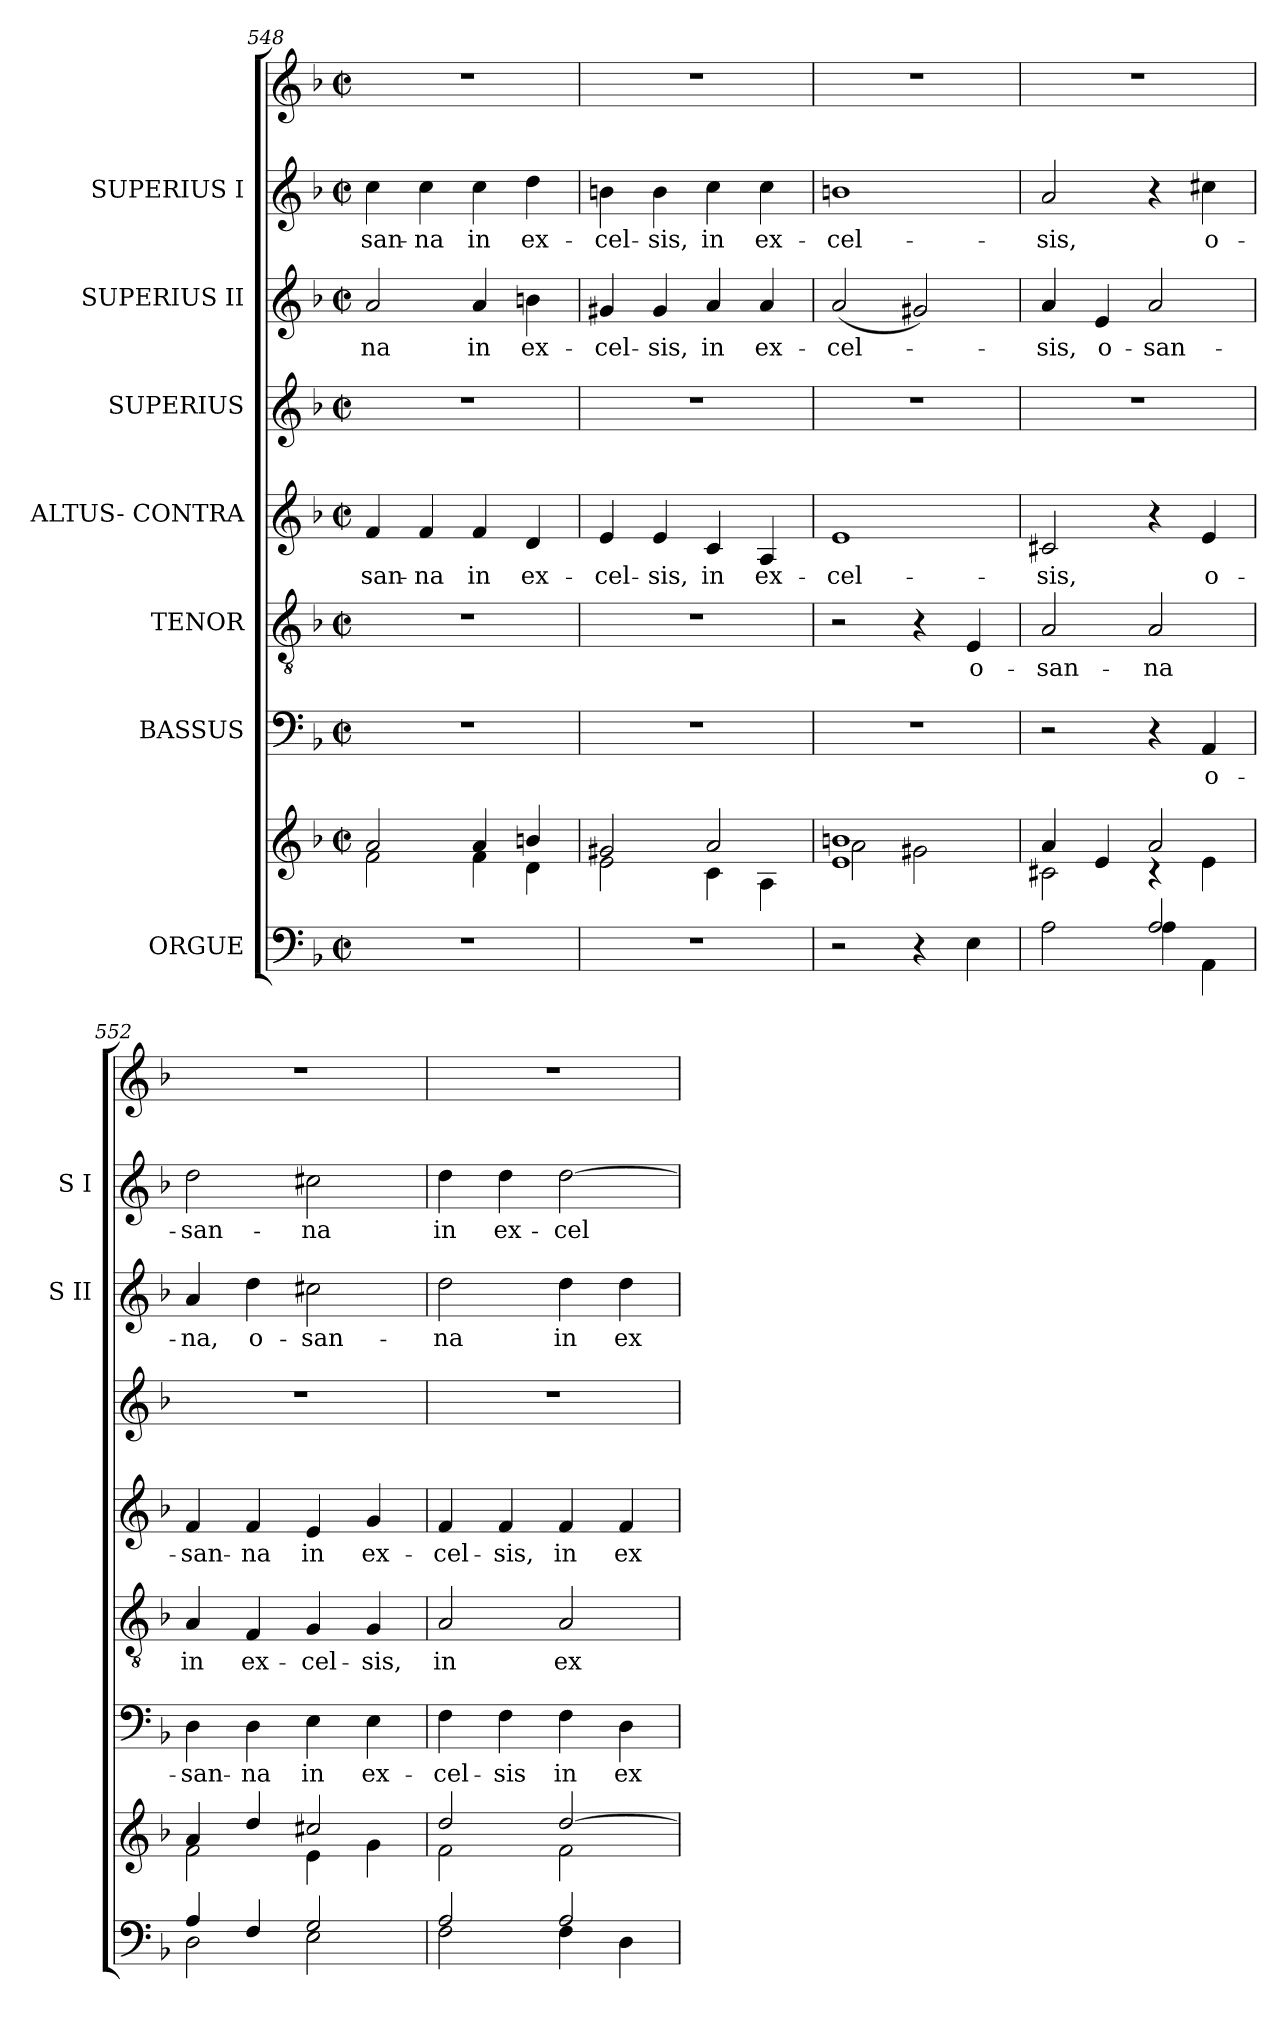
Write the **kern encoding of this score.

**kern	**kern	**kern	**text	**kern	**text	**kern	**text	**kern	**kern	**text	**kern	**text	**kern
*part8	*part8	*part7	*part7	*part6	*part6	*part5	*part5	*part4	*part3	*part3	*part2	*part2	*part1
*staff9	*staff8	*staff7	*staff7	*staff6	*staff6	*staff5	*staff5	*staff4	*staff3	*staff3	*staff2	*staff2	*staff1
*I"ORGUE	*	*I"BASSUS	*	*I"TENOR	*	*I"ALTUS- CONTRA	*	*I"SUPERIUS	*I"SUPERIUS II	*	*I"SUPERIUS I	*	*
*	*	*	*	*	*	*	*	*	*I'S II	*	*I'S I	*	*
*clefF4	*clefG2	*clefF4	*	*clefGv2	*	*clefG2	*	*clefG2	*clefG2	*	*clefG2	*	*clefG2
*k[b-]	*k[b-]	*k[b-]	*	*k[b-]	*	*k[b-]	*	*k[b-]	*k[b-]	*	*k[b-]	*	*k[b-]
*d:	*d:	*d:	*	*d:	*	*d:	*	*d:	*d:	*	*d:	*	*d:
*M2/2	*M2/2	*M2/2	*	*M2/2	*	*M2/2	*	*M2/2	*M2/2	*	*M2/2	*	*M2/2
*met(c|)	*met(c|)	*met(c|)	*	*met(c|)	*	*met(c|)	*	*met(c|)	*met(c|)	*	*met(c|)	*	*met(c|)
=548	=548	=548	=548	=548	=548	=548	=548	=548	=548	=548	=548	=548	=548
*	*^	*	*	*	*	*	*	*	*	*	*	*	*
!	!	!	!	!	!	!	!	!LO:LY:b	!	!	!LO:LY:b	!	!LO:LY:b	!
1r	2a/	2f\	1r	.	1r	.	4f/	-san-	1r	2a/	-na	4cc\	-san-	1r
!	!	!	!	!	!	!	!	!LO:LY:b	!	!	!	!	!LO:LY:b	!
.	.	.	.	.	.	.	4f/	-na	.	.	.	4cc\	-na	.
!	!	!	!	!	!	!	!	!LO:LY:b	!	!	!LO:LY:b	!	!LO:LY:b	!
.	4a/	4f\	.	.	.	.	4f/	in	.	4a/	in	4cc\	in	.
!	!	!	!	!	!	!	!	!LO:LY:b	!	!	!LO:LY:b	!	!LO:LY:b	!
.	4bn/	4d\	.	.	.	.	4d/	ex-	.	4bn\	ex-	4dd\	ex-	.
=549	=549	=549	=549	=549	=549	=549	=549	=549	=549	=549	=549	=549	=549	=549
!	!	!	!	!	!	!	!	!LO:LY:b	!	!	!LO:LY:b	!	!LO:LY:b	!
1r	2g#X/	2e\	1r	.	1r	.	4e/	-cel-	1r	4g#X/	-cel-	4bn\	-cel-	1r
!	!	!	!	!	!	!	!	!LO:LY:b	!	!	!LO:LY:b	!	!LO:LY:b	!
.	.	.	.	.	.	.	4e/	-sis,	.	4g#/	-sis,	4b\	-sis,	.
!	!	!	!	!	!	!	!	!LO:LY:b	!	!	!LO:LY:b	!	!LO:LY:b	!
.	2a/	4c\	.	.	.	.	4c/	in	.	4a/	in	4cc\	in	.
!	!	!	!	!	!	!	!	!LO:LY:b	!	!	!LO:LY:b	!	!LO:LY:b	!
.	.	4A\	.	.	.	.	4A/	ex-	.	4a/	ex-	4cc\	ex-	.
=550	=550	=550	=550	=550	=550	=550	=550	=550	=550	=550	=550	=550	=550	=550
!	!	!	!	!	!	!	!	!LO:LY:b	!	!	!LO:LY:b	!	!LO:LY:b	!
2r	1e 1bn	2a\	1r	.	2r	.	1e	-cel-	1r	(<2a/	-cel-	1bn	-cel-	1r
4r	.	2g#X\	.	.	4r	.	.	.	.	2g#X/)	.	.	.	.
!	!	!	!	!	!	!LO:LY:b	!	!	!	!	!	!	!	!
4E\	.	.	.	.	4E/	o-	.	.	.	.	.	.	.	.
!!LO:PB:g=z
=551	=551	=551	=551	=551	=551	=551	=551	=551	=551	=551	=551	=551	=551	=551
*^	*	*	*	*	*	*	*	*	*	*	*	*	*	*
!	!	!	!	!	!	!	!LO:LY:b	!	!LO:LY:b	!	!	!LO:LY:b	!	!LO:LY:b	!
2ryy	2A\	4a/	2c#X\	2r	.	2A/	-san-	2c#X/	-sis,	1r	4a/	-sis,	2a/	-sis,	1r
!	!	!	!	!	!	!	!	!	!	!	!	!LO:LY:b	!	!	!
.	.	4e/	.	.	.	.	.	.	.	.	4e/	o-	.	.	.
!	!	!	!	!	!	!	!LO:LY:b	!	!	!	!	!LO:LY:b	!	!	!
2A/	4A\	2a/	4rc	4r	.	2A/	-na	4r	.	.	2a/	-san-	4r	.	.
!	!	!	!	!	!LO:LY:b	!	!	!	!LO:LY:b	!	!	!	!	!LO:LY:b	!
.	4AA\	.	4e\	4AA/	o-	.	.	4e/	o-	.	.	.	4cc#X\	o-	.
=552	=552	=552	=552	=552	=552	=552	=552	=552	=552	=552	=552	=552	=552	=552	=552
!	!	!	!	!	!LO:LY:b	!	!LO:LY:b	!	!LO:LY:b	!	!	!LO:LY:b	!	!LO:LY:b	!
4A/	2D\	4a/	2f\	4D\	-san-	4A/	in	4f/	-san-	1r	4a/	-na,	2dd\	-san-	1r
!	!	!	!	!	!LO:LY:b	!	!LO:LY:b	!	!LO:LY:b	!	!	!LO:LY:b	!	!	!
4F/	.	4dd/	.	4D\	-na	4F/	ex-	4f/	-na	.	4dd\	o-	.	.	.
!	!	!	!	!	!LO:LY:b	!	!LO:LY:b	!	!LO:LY:b	!	!	!LO:LY:b	!	!LO:LY:b	!
2G/	2E\	2cc#X/	4e\	4E\	in	4G/	-cel-	4e/	in	.	2cc#X\	-san-	2cc#X\	-na	.
!	!	!	!	!	!LO:LY:b	!	!LO:LY:b	!	!LO:LY:b	!	!	!	!	!	!
.	.	.	4g\	4E\	ex-	4G/	-sis,	4g/	ex-	.	.	.	.	.	.
=553	=553	=553	=553	=553	=553	=553	=553	=553	=553	=553	=553	=553	=553	=553	=553
!	!	!	!	!	!LO:LY:b	!	!LO:LY:b	!	!LO:LY:b	!	!	!LO:LY:b	!	!LO:LY:b	!
2A/	2F\	2dd/	2f\	4F\	-cel-	2A/	in	4f/	-cel-	1r	2dd\	-na	4dd\	in	1r
!	!	!	!	!	!LO:LY:b	!	!	!	!LO:LY:b	!	!	!	!	!LO:LY:b	!
.	.	.	.	4F\	-sis	.	.	4f/	-sis,	.	.	.	4dd\	ex-	.
!	!	!	!	!	!LO:LY:b	!	!LO:LY:b	!	!LO:LY:b	!	!	!LO:LY:b	!	!LO:LY:b	!
2A/	4F\	[>2dd/	2f\	4F\	in	2A/	ex-	4f/	in	.	4dd\	in	[2dd\	-cel-	.
!	!	!	!	!	!LO:LY:b	!	!	!	!LO:LY:b	!	!	!LO:LY:b	!	!	!
.	4D\	.	.	4D\	ex-	.	.	4f/	ex-	.	4dd\	ex-	.	.	.
*v	*v	*	*	*	*	*	*	*	*	*	*	*	*	*	*
*	*v	*v	*	*	*	*	*	*	*	*	*	*	*	*
=	=	=	=	=	=	=	=	=	=	=	=	=	=
*-	*-	*-	*-	*-	*-	*-	*-	*-	*-	*-	*-	*-	*-
